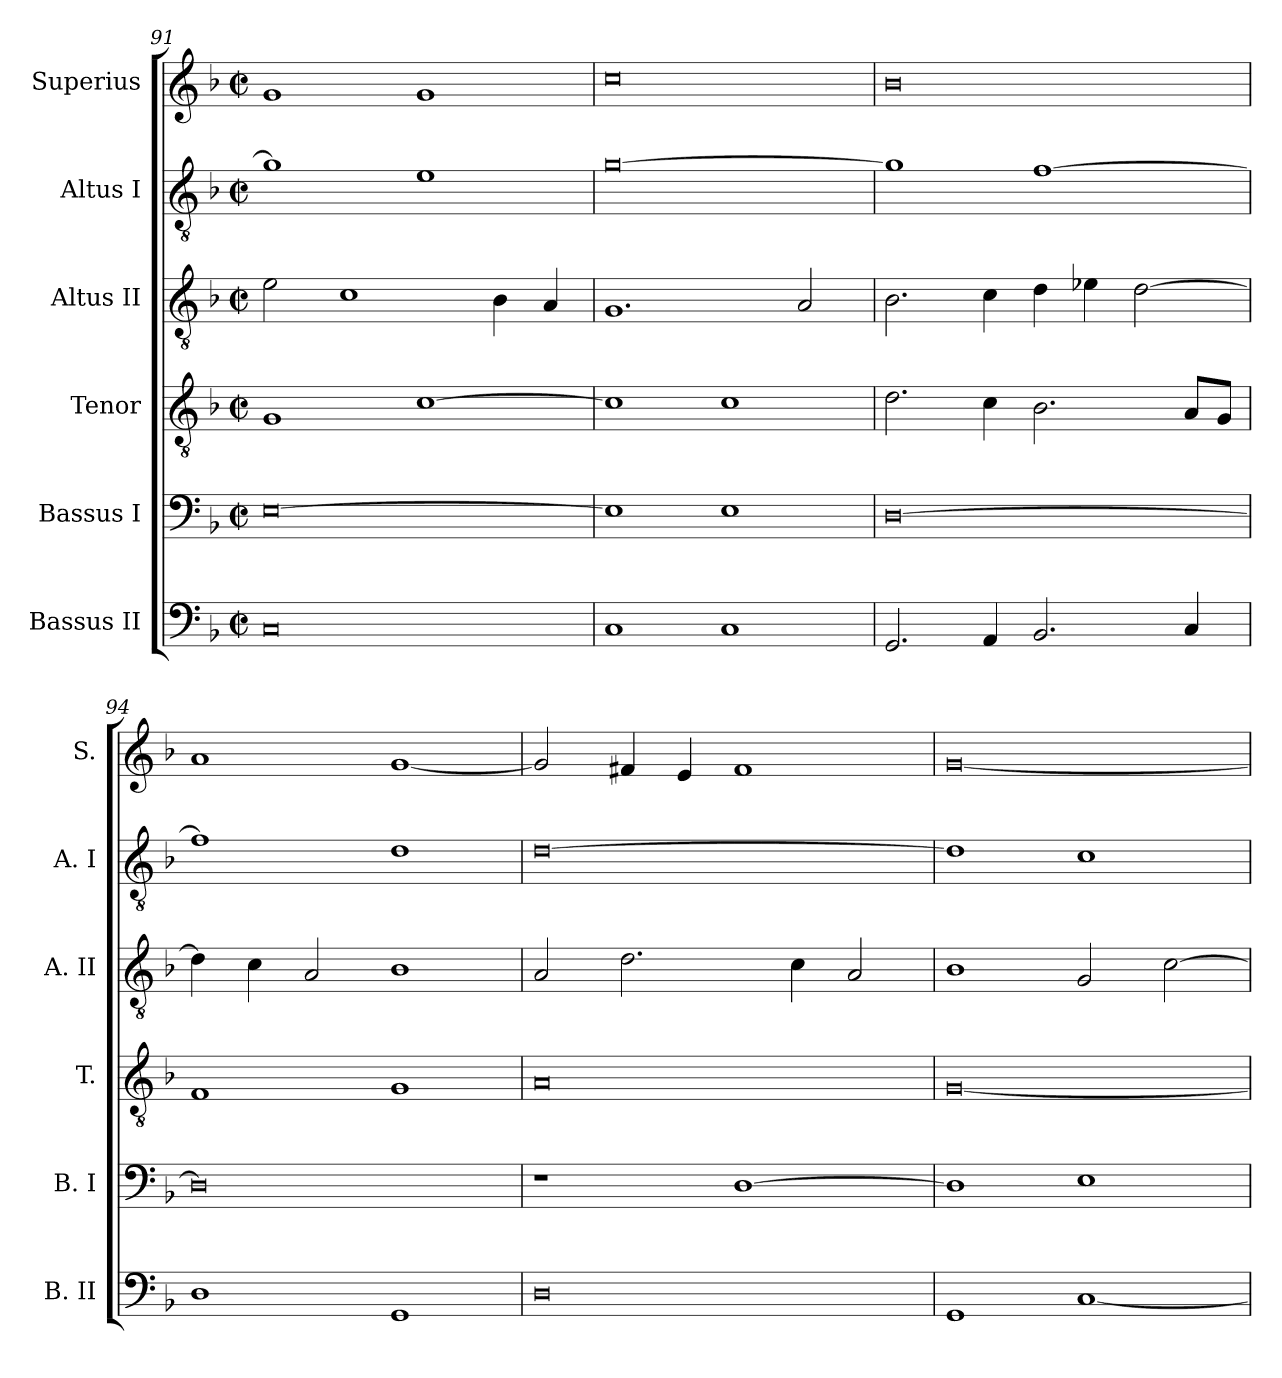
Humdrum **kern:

**kern	**kern	**kern	**kern	**kern	**kern
*part6	*part5	*part4	*part3	*part2	*part1
*staff6	*staff5	*staff4	*staff3	*staff2	*staff1
*I"Bassus II	*I"Bassus I	*I"Tenor	*I"Altus II	*I"Altus I	*I"Superius
*I'B. II	*I'B. I	*I'T.	*I'A. II	*I'A. I	*I'S.
*clefF4	*clefF4	*clefGv2	*clefGv2	*clefGv2	*clefG2
*	*	*ITrd7c12	*ITrd7c12	*ITrd7c12	*
*k[b-]	*k[b-]	*k[b-]	*k[b-]	*k[b-]	*k[b-]
*F:	*F:	*F:	*F:	*F:	*F:
*M2/2	*M2/2	*M2/2	*M2/2	*M2/2	*M2/2
*met(c|)	*met(c|)	*met(c|)	*met(c|)	*met(c|)	*met(c|)
=91	=91	=91	=91	=91	=91
0Ci	[>0Ei	1GGi	2Ei\	1Gi]	1gi
.	.	.	1Ci	.	.
.	.	[>1Ci	.	1Ei	1gi
.	.	.	4BB-i\	.	.
.	.	.	4AAi/	.	.
!!LO:LB:g=z
=92	=92	=92	=92	=92	=92
1Ci	1Ei]	1Ci]	1.GGi	[>0Gi	0cci
1Ci	1Ei	1Ci	.	.	.
.	.	.	2AAi/	.	.
=93	=93	=93	=93	=93	=93
2.GGi/	[>0Di	2.Di\	2.BB-i\	1Gi]	0b-i
4AAi/	.	4Ci\	4Ci\	.	.
2.BB-i/	.	2.BB-i\	4Di\	[>1Fi	.
.	.	.	4E-Xi\	.	.
.	.	.	[>2Di\	.	.
4Ci/	.	8AAi/L	.	.	.
.	.	8GGi/J	.	.	.
=94	=94	=94	=94	=94	=94
1Di	0Di]	1FFi	4Di\]	1Fi]	1ai
.	.	.	4Ci\	.	.
.	.	.	2AAi/	.	.
1GGi	.	1GGi	1BB-i	1Di	[<1gi
=95	=95	=95	=95	=95	=95
0Di	1r	0AAi	2AAi/	[>0Di	2gi/]
.	.	.	2.Di\	.	4f#Xi/
.	.	.	.	.	4ei/
.	[>1Di	.	.	.	1f#i
.	.	.	4Ci\	.	.
.	.	.	2AAi/	.	.
!!LO:PB:g=z
=96	=96	=96	=96	=96	=96
1GGi	1Di]	[<0GGi	1BB-i	1Di]	[<0gi
[<1Ci	1Ei	.	2GGi/	1Ci	.
.	.	.	[>2Ci\	.	.
=	=	=	=	=	=
*-	*-	*-	*-	*-	*-
